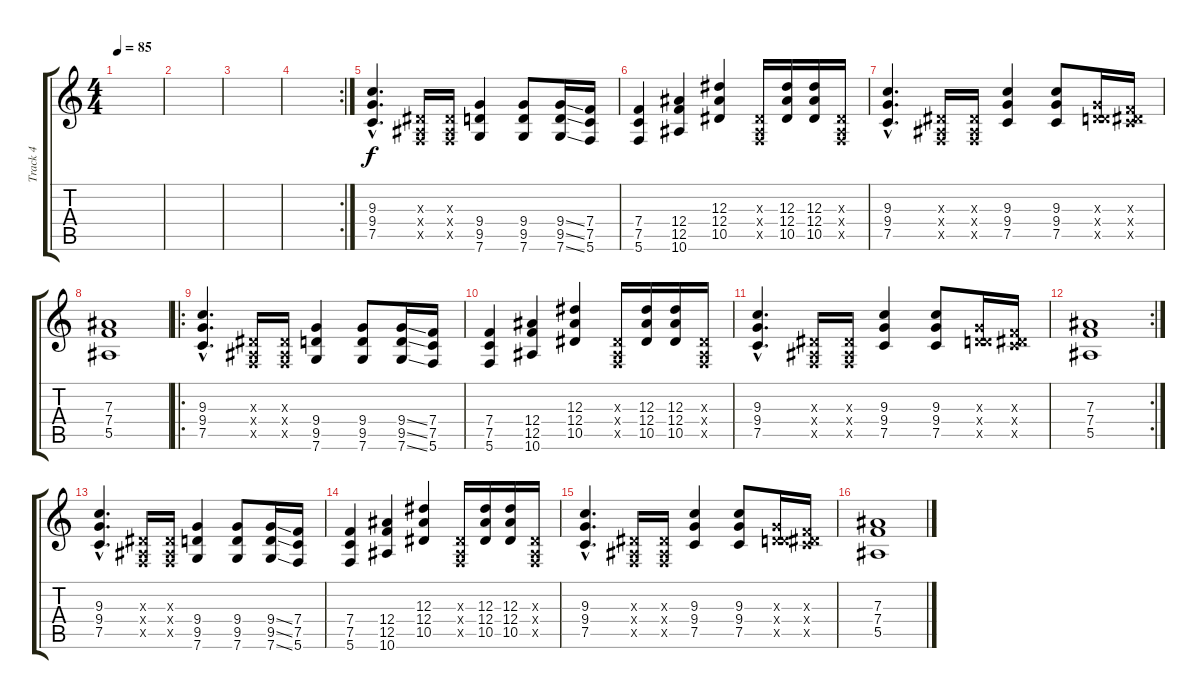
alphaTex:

\track ("Track 4" "Track 4") {instrument distortionguitar}
\staff {score tabs}
\tuning (C4 G3 Eb3 Bb2 F2 C2) {hide}
\ts (4 4)
\tempo 85
\clef g2
\ks c
|
|
|
\rc 2
|
(9.3{hac} 9.4{hac} 7.5{hac}).4{d} (0.3{x} 0.4{x} 0.5{x}).16 (0.3{x} 0.4{x} 0.5{x}).16 (9.4 9.5 7.6).4 (9.4 9.5 7.6).8 (9.4{ss} 9.5{ss} 7.6{ss}).16 (7.4 7.5 5.6).16 |
(7.4 7.5 5.6).4 (12.4 12.5 10.6).4 (12.3 12.4 10.5).4 (0.3{x} 0.4{x} 0.5{x}).16 (12.3 12.4 10.5).16 (12.3 12.4 10.5).16 (0.3{x} 0.4{x} 0.5{x}).16 |
(9.3{hac} 9.4{hac} 7.5{hac}).4{d} (0.3{x} 0.4{x} 0.5{x}).16 (0.3{x} 0.4{x} 0.5{x}).16 (9.3 9.4 7.5).4 (9.3 9.4 7.5).8 (0.3{x} 9.4{x} 9.5{x}).16 (0.3{x} 7.4{x} 7.5{x}).16 |
(7.3 7.4 5.5).1 |
\ro
(9.3{hac} 9.4{hac} 7.5{hac}).4{d} (0.3{x} 0.4{x} 0.5{x}).16 (0.3{x} 0.4{x} 0.5{x}).16 (9.4 9.5 7.6).4 (9.4 9.5 7.6).8 (9.4{ss} 9.5{ss} 7.6{ss}).16 (7.4 7.5 5.6).16 |
(7.4 7.5 5.6).4 (12.4 12.5 10.6).4 (12.3 12.4 10.5).4 (0.3{x} 0.4{x} 0.5{x}).16 (12.3 12.4 10.5).16 (12.3 12.4 10.5).16 (0.3{x} 0.4{x} 0.5{x}).16 |
(9.3{hac} 9.4{hac} 7.5{hac}).4{d} (0.3{x} 0.4{x} 0.5{x}).16 (0.3{x} 0.4{x} 0.5{x}).16 (9.3 9.4 7.5).4 (9.3 9.4 7.5).8 (0.3{x} 9.4{x} 9.5{x}).16 (0.3{x} 7.4{x} 7.5{x}).16 |
\rc 2
(7.3 7.4 5.5).1 |
(9.3{hac} 9.4{hac} 7.5{hac}).4{d} (0.3{x} 0.4{x} 0.5{x}).16 (0.3{x} 0.4{x} 0.5{x}).16 (9.4 9.5 7.6).4 (9.4 9.5 7.6).8 (9.4{ss} 9.5{ss} 7.6{ss}).16 (7.4 7.5 5.6).16 |
(7.4 7.5 5.6).4 (12.4 12.5 10.6).4 (12.3 12.4 10.5).4 (0.3{x} 0.4{x} 0.5{x}).16 (12.3 12.4 10.5).16 (12.3 12.4 10.5).16 (0.3{x} 0.4{x} 0.5{x}).16 |
(9.3{hac} 9.4{hac} 7.5{hac}).4{d} (0.3{x} 0.4{x} 0.5{x}).16 (0.3{x} 0.4{x} 0.5{x}).16 (9.3 9.4 7.5).4 (9.3 9.4 7.5).8 (0.3{x} 9.4{x} 9.5{x}).16 (0.3{x} 7.4{x} 7.5{x}).16 |
(7.3 7.4 5.5).1
